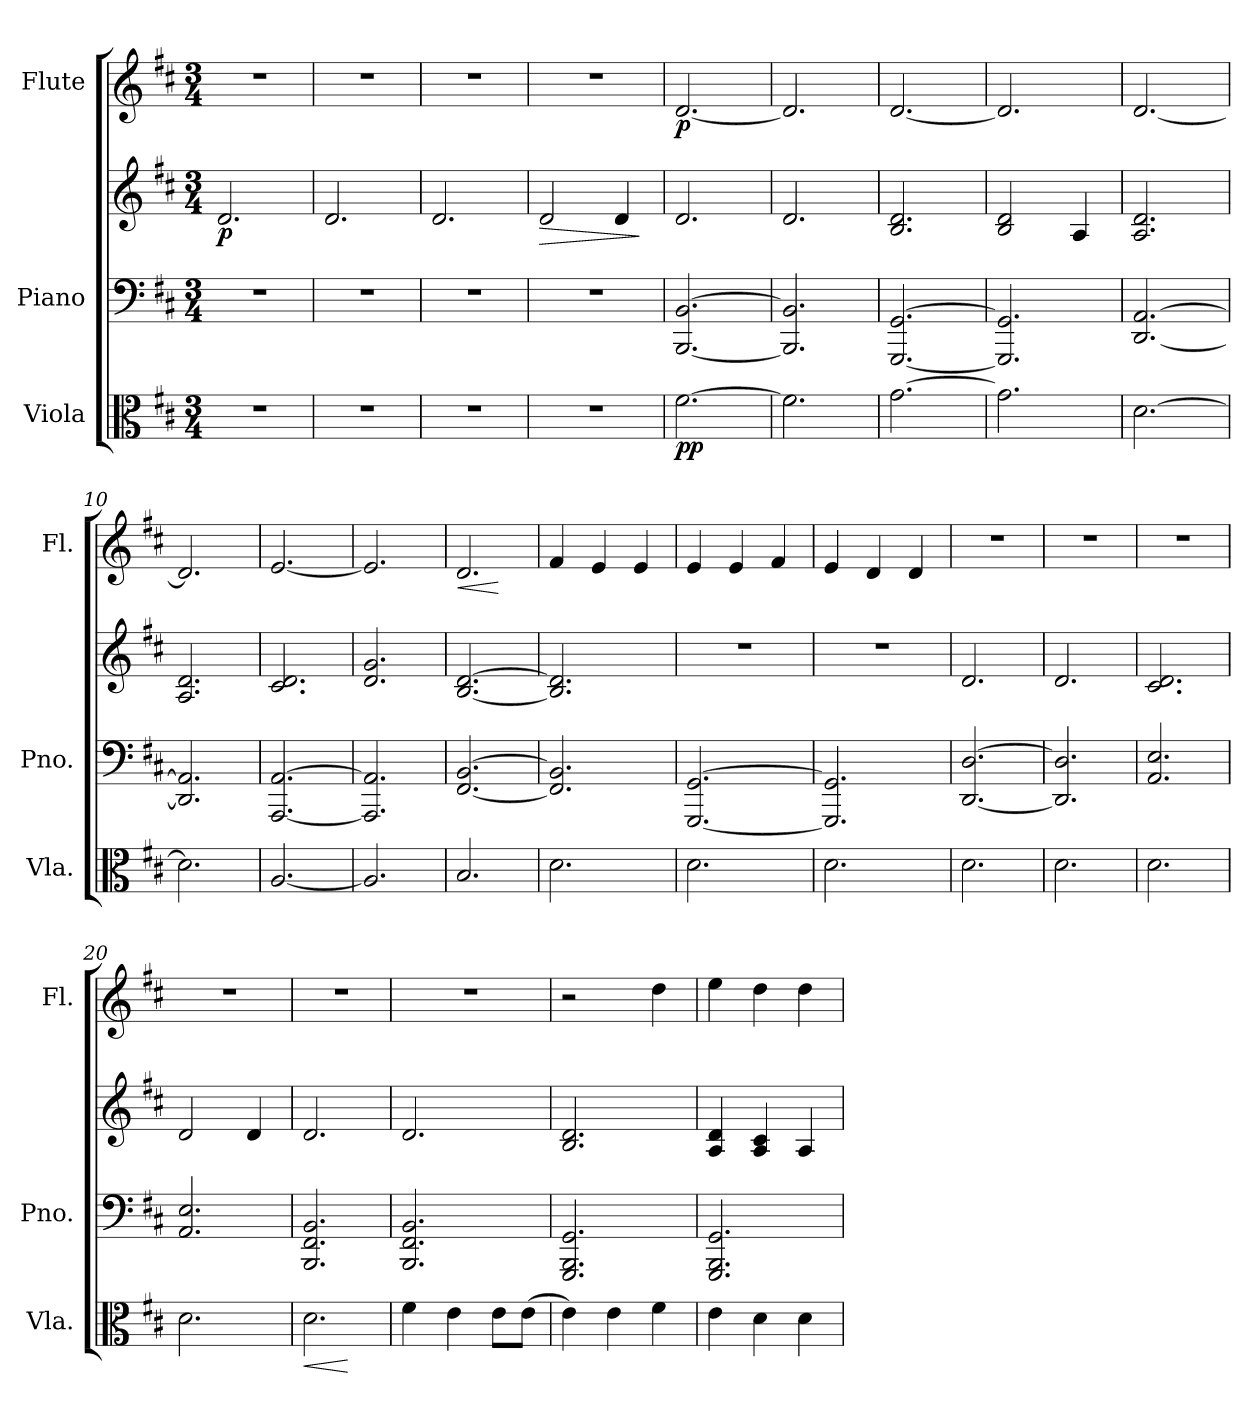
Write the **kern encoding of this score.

**kern	**dynam	**kern	**kern	**dynam	**kern	**dynam
*part3	*part3	*part2	*part2	*part2	*part1	*part1
*staff4	*staff4	*staff3	*staff2	*staff2/3	*staff1	*staff1
*I"Viola	*	*I"Piano	*	*	*I"Flute	*
*I'Vla.	*	*I'Pno.	*	*	*I'Fl.	*
*clefC3	*	*clefF4	*clefG2	*	*clefG2	*
*k[f#c#]	*	*k[f#c#]	*k[f#c#]	*	*k[f#c#]	*
*M3/4	*	*M3/4	*M3/4	*	*M3/4	*
*MM140	*	*MM140	*MM140	*	*MM140	*
=1	=1	=1	=1	=1	=1	=1
!	!	!	!	!LO:DY:b	!	!
2.r	.	2.r	2.d/	p	2.r	.
=2	=2	=2	=2	=2	=2	=2
2.r	.	2.r	2.d/	.	2.r	.
=3	=3	=3	=3	=3	=3	=3
2.r	.	2.r	2.d/	.	2.r	.
=4	=4	=4	=4	=4	=4	=4
!	!	!	!	!LO:HP:b	!	!
2.r	.	2.r	2d/	>	2.r	.
.	.	.	4d/	.	.	.
.	.	.	.	]	.	.
=5	=5	=5	=5	=5	=5	=5
!	!LO:DY:b	!	!	!	!	!LO:DY:b
[2.f#\	pp	[2.BBB/ [2.BB/	2.d/	.	[2.d/	p
=6	=6	=6	=6	=6	=6	=6
2.f#\]	.	2.BBB/] 2.BB/]	2.d/	.	2.d/]	.
=7	=7	=7	=7	=7	=7	=7
[2.g\	.	[2.GGG/ [2.GG/	2.B/ 2.d/	.	[2.d/	.
=8	=8	=8	=8	=8	=8	=8
2.g\]	.	2.GGG/] 2.GG/]	2B/ 2d/	.	2.d/]	.
.	.	.	4A/	.	.	.
=9	=9	=9	=9	=9	=9	=9
[2.d\	.	[2.DD/ [2.AA/	2.A/ 2.d/	.	[2.d/	.
=10	=10	=10	=10	=10	=10	=10
2.d\]	.	2.DD/] 2.AA/]	2.A/ 2.d/	.	2.d/]	.
!!LO:LB:g=z
=11	=11	=11	=11	=11	=11	=11
[2.A/	.	[2.AAA/ [2.AA/	2.c#/ 2.d/	.	[2.e/	.
=12	=12	=12	=12	=12	=12	=12
2.A/]	.	2.AAA/] 2.AA/]	2.d/ 2.g/	.	2.e/]	.
=13	=13	=13	=13	=13	=13	=13
!	!	!	!	!	!	!LO:HP:b
2.B/	.	[2.FF#/ [2.BB/	[2.B/ [2.d/	.	2.d/	<
.	.	.	.	.	.	[
=14	=14	=14	=14	=14	=14	=14
2.d\	.	2.FF#/] 2.BB/]	2.B/] 2.d/]	.	4f#/	.
.	.	.	.	.	4e/	.
.	.	.	.	.	4e/	.
=15	=15	=15	=15	=15	=15	=15
2.d\	.	[2.GGG/ [2.GG/	2.r	.	4e/	.
.	.	.	.	.	4e/	.
.	.	.	.	.	4f#/	.
=16	=16	=16	=16	=16	=16	=16
2.d\	.	2.GGG/] 2.GG/]	2.r	.	4e/	.
.	.	.	.	.	4d/	.
.	.	.	.	.	4d/	.
=17	=17	=17	=17	=17	=17	=17
2.d\	.	[2.DD/ [2.D/	2.d/	.	2.r	.
=18	=18	=18	=18	=18	=18	=18
2.d\	.	2.DD/] 2.D/]	2.d/	.	2.r	.
=19	=19	=19	=19	=19	=19	=19
2.d\	.	2.AA/ 2.E/	2.c#/ 2.d/	.	2.r	.
=20	=20	=20	=20	=20	=20	=20
2.d\	.	2.AA/ 2.E/	2d/	.	2.r	.
.	.	.	4d/	.	.	.
!!LO:LB:g=z
=21	=21	=21	=21	=21	=21	=21
!	!LO:HP:b	!	!	!	!	!
2.d\	<	2.BBB/ 2.FF#/ 2.BB/	2.d/	.	2.r	.
.	[	.	.	.	.	.
=22	=22	=22	=22	=22	=22	=22
4f#\	.	2.BBB/ 2.FF#/ 2.BB/	2.d/	.	2.r	.
4e\	.	.	.	.	.	.
8e\L	.	.	.	.	.	.
(8e\J	.	.	.	.	.	.
=23	=23	=23	=23	=23	=23	=23
4e\)	.	2.GGG/ 2.BBB/ 2.GG/	2.B/ 2.d/	.	2r	.
4e\	.	.	.	.	.	.
4f#\	.	.	.	.	4dd\	.
=24	=24	=24	=24	=24	=24	=24
4e\	.	2.GGG/ 2.BBB/ 2.GG/	4A/ 4d/	.	4ee\	.
4d\	.	.	4A/ 4c#/	.	4dd\	.
4d\	.	.	4A/	.	4dd\	.
=	=	=	=	=	=	=
*-	*-	*-	*-	*-	*-	*-
